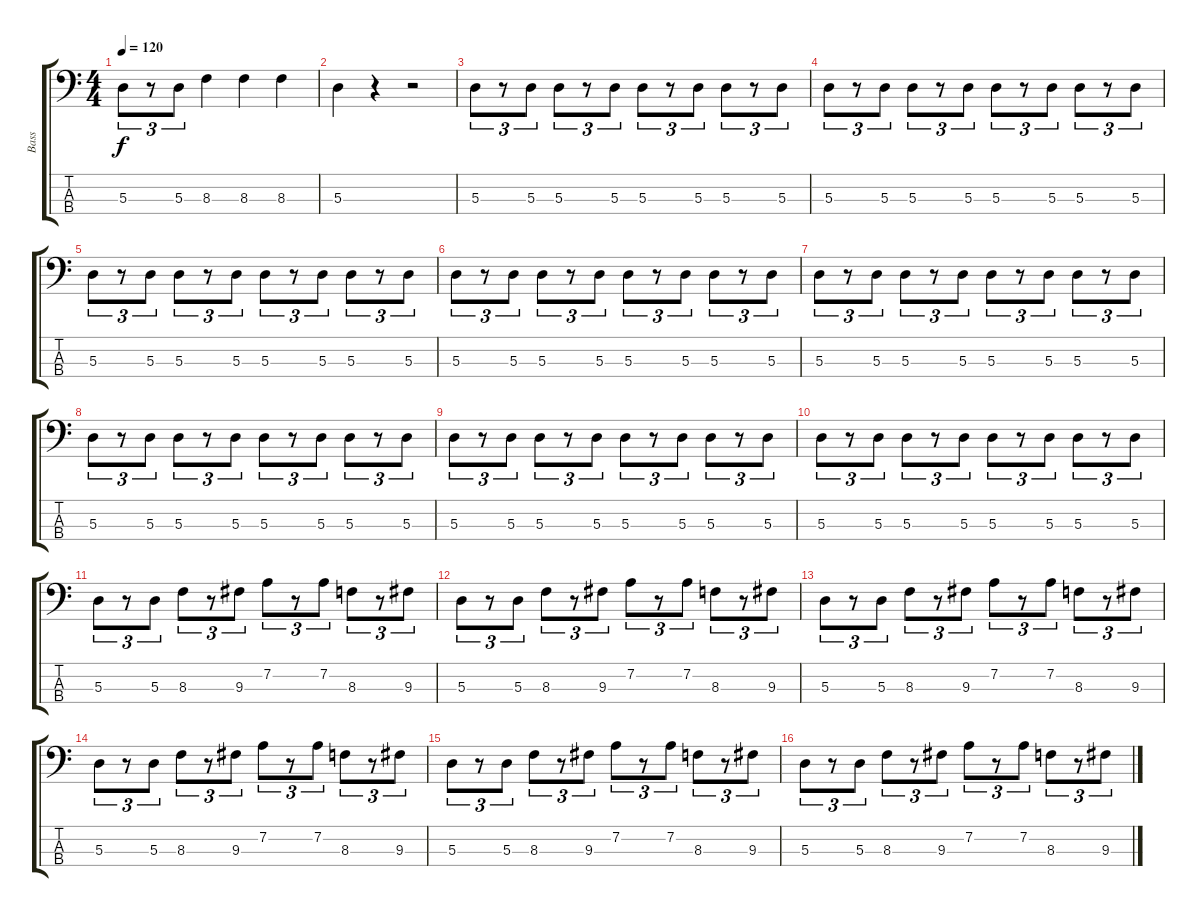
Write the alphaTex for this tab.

\track ("Bass" "Bass") {instrument electricbassfinger}
\staff {score tabs}
\tuning (G2 D2 A1 E1) {hide}
\ts (4 4)
\tempo 120
\clef f4
\ks c
5.3.8{tu (3 2) dy f} r.8{tu (3 2)} 5.3.8{tu (3 2)} 8.3.4 8.3.4 8.3.4 |
5.3.4 r.4 r.2 |
5.3.8{tu (3 2)} r.8{tu (3 2)} 5.3.8{tu (3 2)} 5.3.8{tu (3 2)} r.8{tu (3 2)} 5.3.8{tu (3 2)} 5.3.8{tu (3 2)} r.8{tu (3 2)} 5.3.8{tu (3 2)} 5.3.8{tu (3 2)} r.8{tu (3 2)} 5.3.8{tu (3 2)} |
5.3.8{tu (3 2)} r.8{tu (3 2)} 5.3.8{tu (3 2)} 5.3.8{tu (3 2)} r.8{tu (3 2)} 5.3.8{tu (3 2)} 5.3.8{tu (3 2)} r.8{tu (3 2)} 5.3.8{tu (3 2)} 5.3.8{tu (3 2)} r.8{tu (3 2)} 5.3.8{tu (3 2)} |
5.3.8{tu (3 2)} r.8{tu (3 2)} 5.3.8{tu (3 2)} 5.3.8{tu (3 2)} r.8{tu (3 2)} 5.3.8{tu (3 2)} 5.3.8{tu (3 2)} r.8{tu (3 2)} 5.3.8{tu (3 2)} 5.3.8{tu (3 2)} r.8{tu (3 2)} 5.3.8{tu (3 2)} |
5.3.8{tu (3 2)} r.8{tu (3 2)} 5.3.8{tu (3 2)} 5.3.8{tu (3 2)} r.8{tu (3 2)} 5.3.8{tu (3 2)} 5.3.8{tu (3 2)} r.8{tu (3 2)} 5.3.8{tu (3 2)} 5.3.8{tu (3 2)} r.8{tu (3 2)} 5.3.8{tu (3 2)} |
5.3.8{tu (3 2)} r.8{tu (3 2)} 5.3.8{tu (3 2)} 5.3.8{tu (3 2)} r.8{tu (3 2)} 5.3.8{tu (3 2)} 5.3.8{tu (3 2)} r.8{tu (3 2)} 5.3.8{tu (3 2)} 5.3.8{tu (3 2)} r.8{tu (3 2)} 5.3.8{tu (3 2)} |
5.3.8{tu (3 2)} r.8{tu (3 2)} 5.3.8{tu (3 2)} 5.3.8{tu (3 2)} r.8{tu (3 2)} 5.3.8{tu (3 2)} 5.3.8{tu (3 2)} r.8{tu (3 2)} 5.3.8{tu (3 2)} 5.3.8{tu (3 2)} r.8{tu (3 2)} 5.3.8{tu (3 2)} |
5.3.8{tu (3 2)} r.8{tu (3 2)} 5.3.8{tu (3 2)} 5.3.8{tu (3 2)} r.8{tu (3 2)} 5.3.8{tu (3 2)} 5.3.8{tu (3 2)} r.8{tu (3 2)} 5.3.8{tu (3 2)} 5.3.8{tu (3 2)} r.8{tu (3 2)} 5.3.8{tu (3 2)} |
5.3.8{tu (3 2)} r.8{tu (3 2)} 5.3.8{tu (3 2)} 5.3.8{tu (3 2)} r.8{tu (3 2)} 5.3.8{tu (3 2)} 5.3.8{tu (3 2)} r.8{tu (3 2)} 5.3.8{tu (3 2)} 5.3.8{tu (3 2)} r.8{tu (3 2)} 5.3.8{tu (3 2)} |
5.3.8{tu (3 2)} r.8{tu (3 2)} 5.3.8{tu (3 2)} 8.3.8{tu (3 2)} r.8{tu (3 2)} 9.3.8{tu (3 2)} 7.2.8{tu (3 2)} r.8{tu (3 2)} 7.2.8{tu (3 2)} 8.3.8{tu (3 2)} r.8{tu (3 2)} 9.3.8{tu (3 2)} |
5.3.8{tu (3 2)} r.8{tu (3 2)} 5.3.8{tu (3 2)} 8.3.8{tu (3 2)} r.8{tu (3 2)} 9.3.8{tu (3 2)} 7.2.8{tu (3 2)} r.8{tu (3 2)} 7.2.8{tu (3 2)} 8.3.8{tu (3 2)} r.8{tu (3 2)} 9.3.8{tu (3 2)} |
5.3.8{tu (3 2)} r.8{tu (3 2)} 5.3.8{tu (3 2)} 8.3.8{tu (3 2)} r.8{tu (3 2)} 9.3.8{tu (3 2)} 7.2.8{tu (3 2)} r.8{tu (3 2)} 7.2.8{tu (3 2)} 8.3.8{tu (3 2)} r.8{tu (3 2)} 9.3.8{tu (3 2)} |
5.3.8{tu (3 2)} r.8{tu (3 2)} 5.3.8{tu (3 2)} 8.3.8{tu (3 2)} r.8{tu (3 2)} 9.3.8{tu (3 2)} 7.2.8{tu (3 2)} r.8{tu (3 2)} 7.2.8{tu (3 2)} 8.3.8{tu (3 2)} r.8{tu (3 2)} 9.3.8{tu (3 2)} |
5.3.8{tu (3 2)} r.8{tu (3 2)} 5.3.8{tu (3 2)} 8.3.8{tu (3 2)} r.8{tu (3 2)} 9.3.8{tu (3 2)} 7.2.8{tu (3 2)} r.8{tu (3 2)} 7.2.8{tu (3 2)} 8.3.8{tu (3 2)} r.8{tu (3 2)} 9.3.8{tu (3 2)} |
5.3.8{tu (3 2)} r.8{tu (3 2)} 5.3.8{tu (3 2)} 8.3.8{tu (3 2)} r.8{tu (3 2)} 9.3.8{tu (3 2)} 7.2.8{tu (3 2)} r.8{tu (3 2)} 7.2.8{tu (3 2)} 8.3.8{tu (3 2)} r.8{tu (3 2)} 9.3.8{tu (3 2)}
